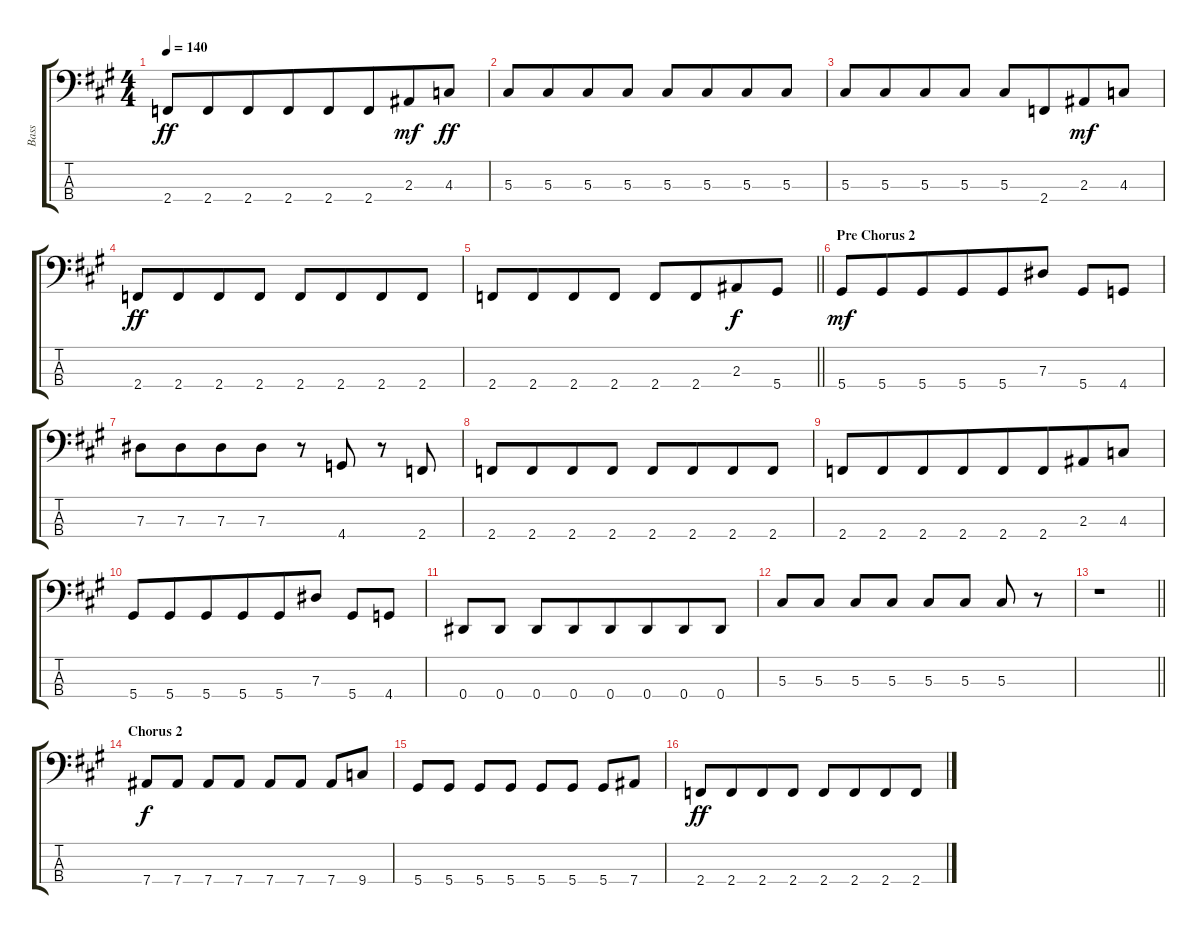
\track ("Bass" "Bass") {instrument electricbasspick}
\staff {score tabs}
\tuning (Gb2 Db2 Ab1 Eb1) {hide}
\ts (4 4)
\tempo 140
\clef f4
\ks a
2.4.8{dy ff} 2.4.8{beam merge} 2.4.8{beam merge} 2.4.8{beam merge} 2.4.8 2.4.8{beam merge} 2.3.8{dy mf beam merge} 4.3.8{dy ff} |
5.3.8 5.3.8{beam merge} 5.3.8 5.3.8 5.3.8{beam merge} 5.3.8{beam merge} 5.3.8 5.3.8 |
5.3.8 5.3.8{beam merge} 5.3.8 5.3.8 5.3.8{beam merge} 2.4.8{beam merge} 2.3.8{dy mf} 4.3.8 |
2.4.8{dy ff} 2.4.8{beam merge} 2.4.8 2.4.8 2.4.8{beam merge} 2.4.8{beam merge} 2.4.8 2.4.8 |
\barLineRight lightlight
2.4.8 2.4.8{beam merge} 2.4.8 2.4.8 2.4.8{beam merge} 2.4.8{beam merge} 2.3.8{dy f} 5.4.8 |
\section ("" "Pre Chorus 2")
5.4.8{dy mf} 5.4.8{beam merge} 5.4.8 5.4.8{beam merge} 5.4.8{beam merge} 7.3.8 5.4.8 4.4.8 |
7.3.8 7.3.8{beam merge} 7.3.8 7.3.8 r.8 4.4.8 r.8{beam merge} 2.4.8 |
2.4.8 2.4.8{beam merge} 2.4.8 2.4.8 2.4.8{beam merge} 2.4.8{beam merge} 2.4.8 2.4.8 |
2.4.8 2.4.8{beam merge} 2.4.8{beam merge} 2.4.8{beam merge} 2.4.8 2.4.8{beam merge} 2.3.8{beam merge} 4.3.8 |
5.4.8 5.4.8{beam merge} 5.4.8 5.4.8{beam merge} 5.4.8{beam merge} 7.3.8 5.4.8 4.4.8 |
0.4.8{beam merge} 0.4.8 0.4.8 0.4.8{beam merge} 0.4.8 0.4.8{beam merge} 0.4.8{beam merge} 0.4.8 |
5.3.8 5.3.8 5.3.8 5.3.8 5.3.8 5.3.8 5.3.8 r.8 |
\barLineRight lightlight
r.1 |
\section ("" "Chorus 2")
7.4.8{dy f} 7.4.8 7.4.8{beam merge} 7.4.8 7.4.8 7.4.8 7.4.8 9.4.8 |
5.4.8 5.4.8 5.4.8{beam merge} 5.4.8 5.4.8 5.4.8 5.4.8 7.4.8 |
2.4.8{dy ff} 2.4.8{beam merge} 2.4.8 2.4.8 2.4.8{beam merge} 2.4.8{beam merge} 2.4.8 2.4.8
